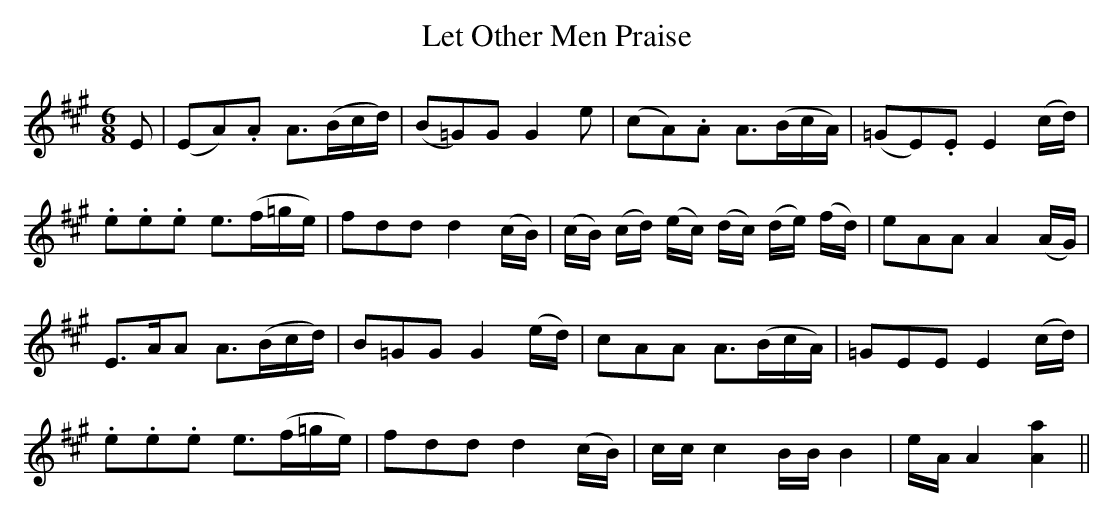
X:1
T: Let Other Men Praise
M: 6/8
L: 1/16
K: A
E2|(E2A2).A2 A3(Bcd)|(B2=G2)G2 G4 e2|(c2A2).A2 A3(BcA)|(=G2E2).E2 E4 (cd)|
.e2.e2.e2 e3(f=ge)|f2d2d2 d4 (cB)|(cB) (cd) (ec) (dc) (de) (fd)|e2A2A2 A4 (AG)|
E3AA2 A3(Bcd)|B2=G2G2 G4 (ed)|c2A2A2 A3(BcA)|=G2E2E2 E4( cd)|
.e2.e2.e2 e3(f=ge)|f2d2d2 d4 (cB)|cc c4 BB B4|eA A4 [A4a4]||
